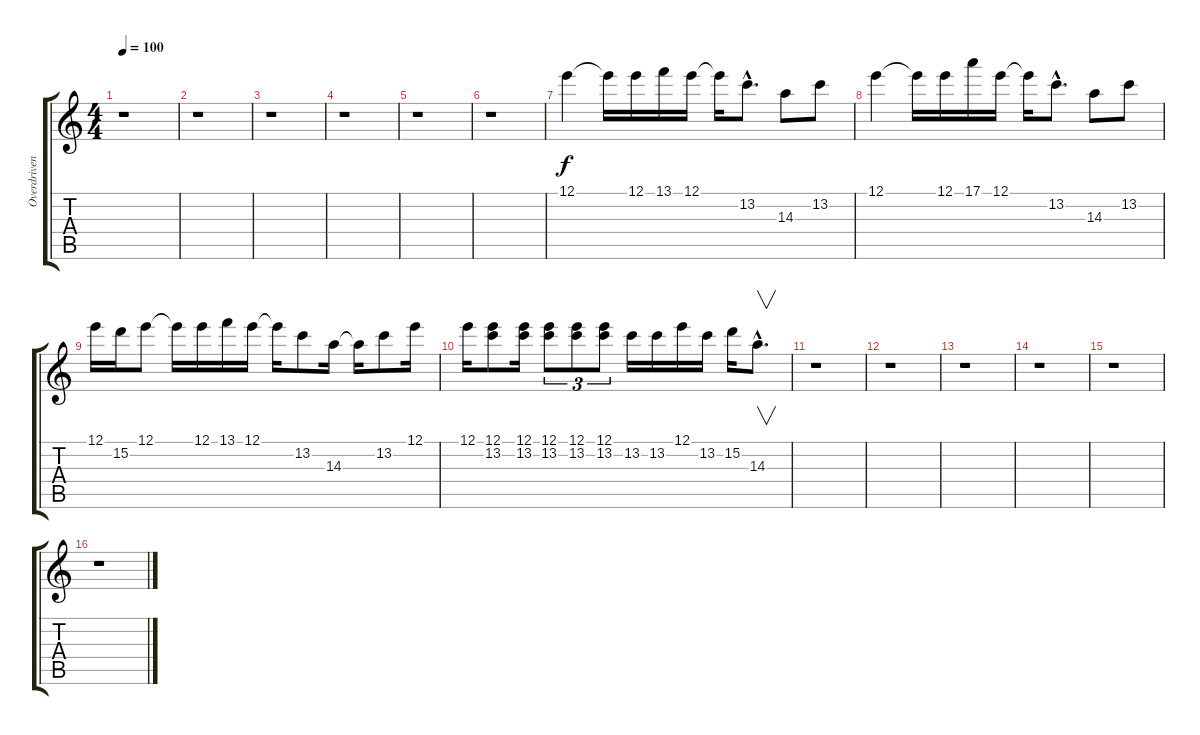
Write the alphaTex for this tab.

\track ("Overdriven Santana" "Overdriven") {instrument overdrivenguitar}
\staff {score tabs}
\tuning (E4 B3 G3 D3 A2 E2) {hide}
\ts (4 4)
\tempo 100
\clef g2
\ks c
r.1{dy f} |
r.1 |
r.1 |
r.1 |
r.1 |
r.1 |
12.1.4 12.1{t}.16 12.1.16 13.1.16 12.1.16 12.1{t}.16 13.2{hac}.8{d} 14.3.8 13.2.8 |
12.1.4 12.1{t}.16 12.1.16 17.1.16 12.1.16 12.1{t}.16 13.2{hac}.8{d} 14.3.8 13.2.8 |
12.1.16 15.2.16 12.1.8 12.1{t}.16 12.1.16 13.1.16 12.1.16 12.1{t}.16 13.2.8 14.3.16 14.3{t}.16 13.2.8 12.1.16 |
12.1.16 (12.1 13.2).8 (12.1 13.2).16 (12.1 13.2).8{tu (3 2)} (12.1 13.2).8{tu (3 2)} (12.1 13.2).8{tu (3 2)} 13.2.16 13.2.16 12.1.16 13.2.16 15.2.16 14.3{hac}.8{v d} |
r.1 |
r.1 |
r.1 |
r.1 |
r.1 |
r.1
